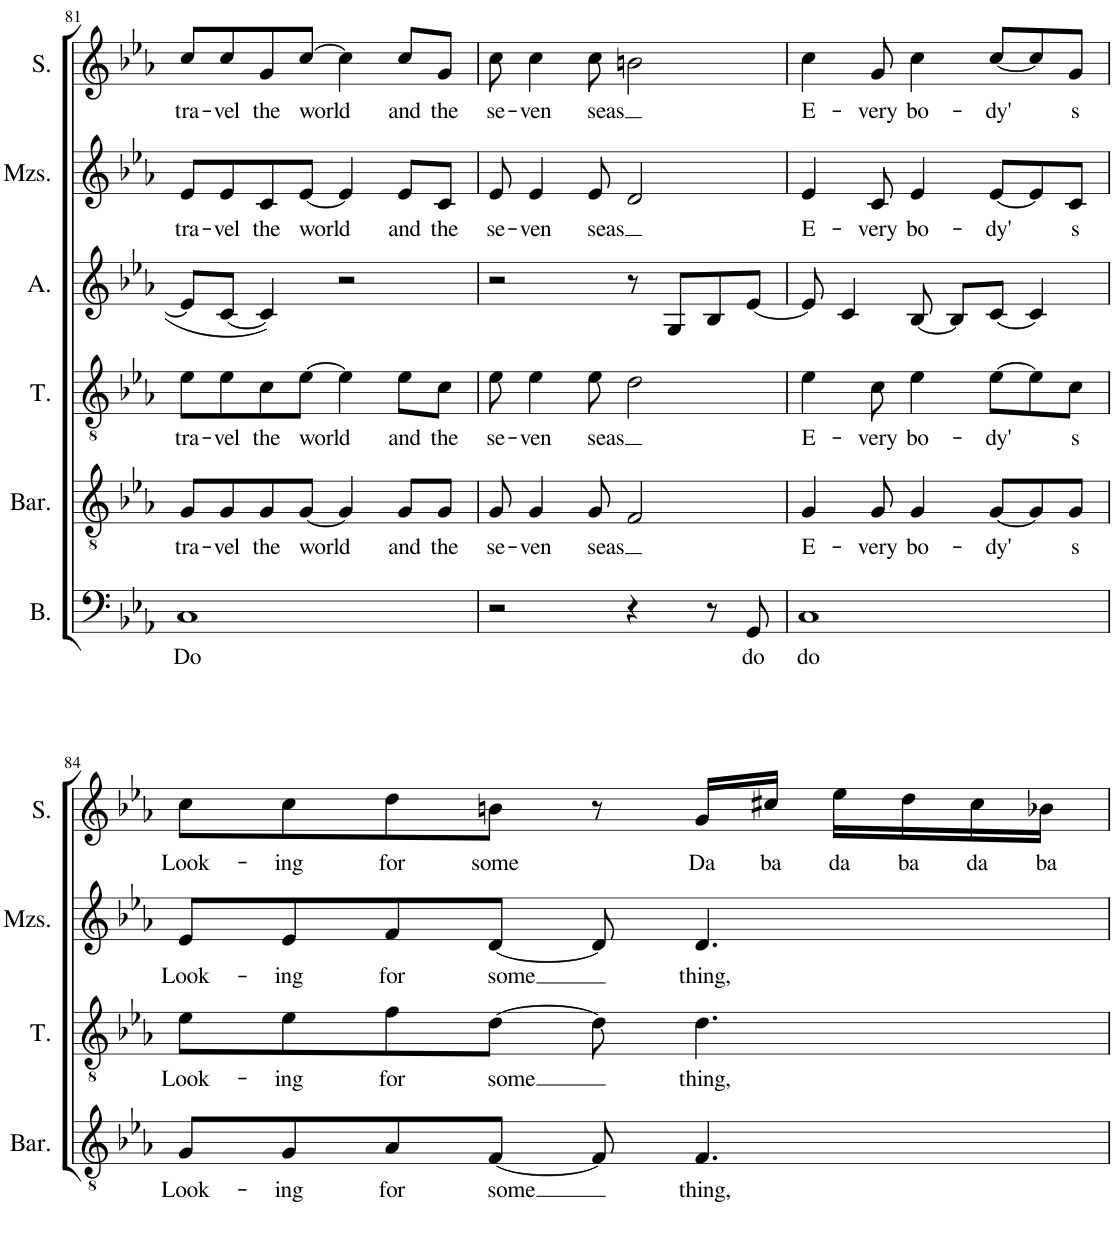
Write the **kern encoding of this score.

**kern	**text	**kern	**text	**kern	**text	**kern	**kern	**text	**kern	**text
*part6	*part6	*part5	*part5	*part4	*part4	*part3	*part2	*part2	*part1	*part1
*staff6	*staff6	*staff5	*staff5	*staff4	*staff4	*staff3	*staff2	*staff2	*staff1	*staff1
*I"Bass	*	*I"Baritone	*	*I"Tenor	*	*I"Alto	*I"Mezzo-soprano	*	*I"Soprano	*
*I'B.	*	*I'Bar.	*	*I'T.	*	*I'A.	*I'Mzs.	*	*I'S.	*
!!LO:PB:g=z
*clefF4	*	*clefGv2	*	*clefGv2	*	*clefG2	*clefG2	*	*clefG2	*
*k[b-e-a-]	*	*k[b-e-a-]	*	*k[b-e-a-]	*	*k[b-e-a-]	*k[b-e-a-]	*	*k[b-e-a-]	*
*M4/4	*	*M4/4	*	*M4/4	*	*M4/4	*M4/4	*	*M4/4	*
=81	=81	=81	=81	=81	=81	=81	=81	=81	=81	=81
!	!LO:LY:b	!	!LO:LY:b	!	!LO:LY:b	!	!	!LO:LY:b	!	!LO:LY:b
1C	Do	8G/L	tra-	8e-\L	tra-	8e-/L]	8e-/L	tra-	8cc/L	tra-
!	!	!	!LO:LY:b	!	!LO:LY:b	!	!	!LO:LY:b	!	!LO:LY:b
.	.	8G/	-vel	8e-\	-vel	[8c/J	8e-/	-vel	8cc/	-vel
!	!	!	!LO:LY:b	!	!LO:LY:b	!	!	!LO:LY:b	!	!LO:LY:b
.	.	8G/	the	8c\	the	4c/]	8c/	the	8g/	the
!	!	!	!LO:LY:b	!	!LO:LY:b	!	!	!LO:LY:b	!	!LO:LY:b
.	.	[8G/J	world	[8e-\J	world	.	[8e-/J	world	[8cc/J	world
.	.	4G/]	.	4e-\]	.	2r	4e-/]	.	4cc\]	.
!	!	!	!LO:LY:b	!	!LO:LY:b	!	!	!LO:LY:b	!	!LO:LY:b
.	.	8G/L	and	8e-\L	and	.	8e-/L	and	8cc/L	and
!	!	!	!LO:LY:b	!	!LO:LY:b	!	!	!LO:LY:b	!	!LO:LY:b
.	.	8G/J	the	8c\J	the	.	8c/J	the	8g/J	the
=82	=82	=82	=82	=82	=82	=82	=82	=82	=82	=82
!	!	!	!LO:LY:b	!	!LO:LY:b	!	!	!LO:LY:b	!	!LO:LY:b
2r	.	8G/	se-	8e-\	se-	2r	8e-/	se-	8cc\	se-
!	!	!	!LO:LY:b	!	!LO:LY:b	!	!	!LO:LY:b	!	!LO:LY:b
.	.	4G/	-ven	4e-\	-ven	.	4e-/	-ven	4cc\	-ven
!	!	!	!LO:LY:b	!	!LO:LY:b	!	!	!LO:LY:b	!	!LO:LY:b
.	.	8G/	seas	8e-\	seas	.	8e-/	seas	8cc\	seas
4r	.	2F/	.	2d\	.	8r	2d/	.	2bn\	.
.	.	.	.	.	.	8G/L	.	.	.	.
8r	.	.	.	.	.	8B-/	.	.	.	.
!	!LO:LY:b	!	!	!	!	!	!	!	!	!
8GG/	do	.	.	.	.	[8e-/J	.	.	.	.
=83	=83	=83	=83	=83	=83	=83	=83	=83	=83	=83
!	!LO:LY:b	!	!LO:LY:b	!	!LO:LY:b	!	!	!LO:LY:b	!	!LO:LY:b
1C	do	4G/	E-	4e-\	E-	8e-/]	4e-/	E-	4cc\	E-
.	.	.	.	.	.	4c/	.	.	.	.
!	!	!	!LO:LY:b	!	!LO:LY:b	!	!	!LO:LY:b	!	!LO:LY:b
.	.	8G/	-very	8c\	-very	.	8c/	-very	8g/	-very
!	!	!	!LO:LY:b	!	!LO:LY:b	!	!	!LO:LY:b	!	!LO:LY:b
.	.	4G/	bo-	4e-\	bo-	[8B-/	4e-/	bo-	4cc\	bo-
.	.	.	.	.	.	8B-/L]	.	.	.	.
!	!	!	!LO:LY:b	!	!LO:LY:b	!	!	!LO:LY:b	!	!LO:LY:b
.	.	[8G/L	-dy'	[8e-\L	-dy'	[8c/J	[8e-/L	-dy'	[8cc/L	-dy'
.	.	8G/]	.	8e-\]	.	4c/]	8e-/]	.	8cc/]	.
!	!	!	!LO:LY:b	!	!LO:LY:b	!	!	!LO:LY:b	!	!LO:LY:b
.	.	8G/J	s	8c\J	s	.	8c/J	s	8g/J	s
!!LO:LB:g=z
=84	=84	=84	=84	=84	=84	=84	=84	=84	=84	=84
!	!	!	!LO:LY:b	!	!LO:LY:b	!	!	!LO:LY:b	!	!LO:LY:b
1r	.	8G/L	Look-	8e-\L	Look-	1r	8e-/L	Look-	8cc\L	Look-
!	!	!	!LO:LY:b	!	!LO:LY:b	!	!	!LO:LY:b	!	!LO:LY:b
.	.	8G/	-ing	8e-\	-ing	.	8e-/	-ing	8cc\	-ing
!	!	!	!LO:LY:b	!	!LO:LY:b	!	!	!LO:LY:b	!	!LO:LY:b
.	.	8A-/	for	8f\	for	.	8f/	for	8dd\	for
!	!	!	!LO:LY:b	!	!LO:LY:b	!	!	!LO:LY:b	!	!LO:LY:b
.	.	[8F/J	some	[8d\J	some	.	[8d/J	some	8bn\J	some
.	.	8F/]	.	8d\]	.	.	8d/]	.	8r	.
!	!	!	!LO:LY:b	!	!LO:LY:b	!	!	!LO:LY:b	!	!LO:LY:b
.	.	4.F/	thing,	4.d\	thing,	.	4.d/	thing,	16g/LL	Da
!	!	!	!	!	!	!	!	!	!	!LO:LY:b
.	.	.	.	.	.	.	.	.	16cc#X/JJ	ba
!	!	!	!	!	!	!	!	!	!	!LO:LY:b
.	.	.	.	.	.	.	.	.	16ee-\LL	da
!	!	!	!	!	!	!	!	!	!	!LO:LY:b
.	.	.	.	.	.	.	.	.	16dd\	ba
!	!	!	!	!	!	!	!	!	!	!LO:LY:b
.	.	.	.	.	.	.	.	.	16cc#\	da
!	!	!	!	!	!	!	!	!	!	!LO:LY:b
.	.	.	.	.	.	.	.	.	16b-X\JJ	ba
=	=	=	=	=	=	=	=	=	=	=
*-	*-	*-	*-	*-	*-	*-	*-	*-	*-	*-
